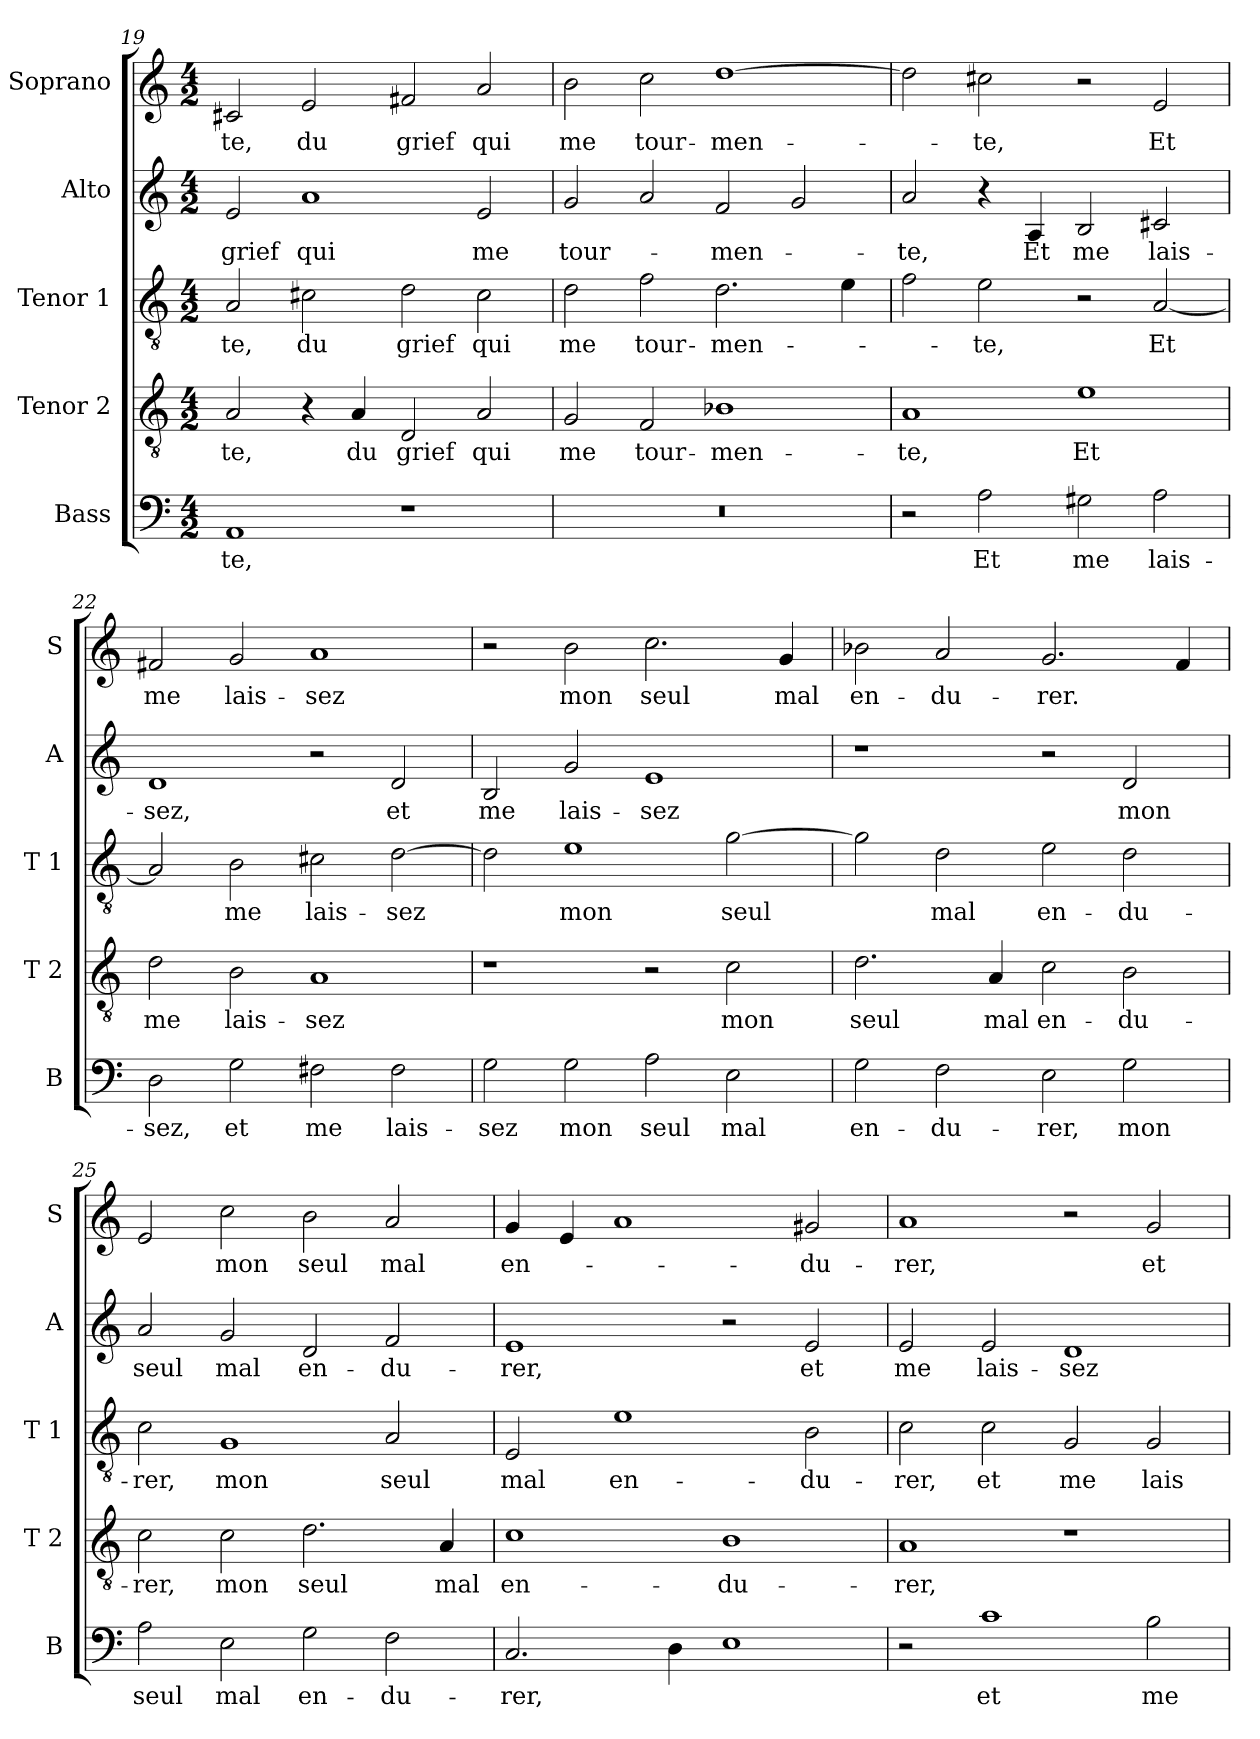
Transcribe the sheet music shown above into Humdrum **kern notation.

**kern	**text	**kern	**text	**kern	**text	**kern	**text	**kern	**text
*part5	*part5	*part4	*part4	*part3	*part3	*part2	*part2	*part1	*part1
*staff5	*staff5	*staff4	*staff4	*staff3	*staff3	*staff2	*staff2	*staff1	*staff1
*I"Bass	*	*I"Tenor 2	*	*I"Tenor 1	*	*I"Alto	*	*I"Soprano	*
*I'B	*	*I'T 2	*	*I'T 1	*	*I'A	*	*I'S	*
*clefF4	*	*clefGv2	*	*clefGv2	*	*clefG2	*	*clefG2	*
*k[]	*	*k[]	*	*k[]	*	*k[]	*	*k[]	*
*C:	*	*C:	*	*C:	*	*C:	*	*C:	*
*M4/2	*	*M4/2	*	*M4/2	*	*M4/2	*	*M4/2	*
=19	=19	=19	=19	=19	=19	=19	=19	=19	=19
!	!LO:LY:b	!	!LO:LY:b	!	!LO:LY:b	!	!LO:LY:b	!	!LO:LY:b
1AA	-te,	2A/	-te,	2A/	-te,	2e/	grief	2c#X/	-te,
!	!	!	!	!	!LO:LY:b	!	!LO:LY:b	!	!LO:LY:b
.	.	4r	.	2c#X\	du	1a	qui	2e/	du
!	!	!	!LO:LY:b	!	!	!	!	!	!
.	.	4A/	du	.	.	.	.	.	.
!	!	!	!LO:LY:b	!	!LO:LY:b	!	!	!	!LO:LY:b
1r	.	2D/	grief	2d\	grief	.	.	2f#X/	grief
!	!	!	!LO:LY:b	!	!LO:LY:b	!	!LO:LY:b	!	!LO:LY:b
.	.	2A/	qui	2c#\	qui	2e/	me	2a/	qui
=20	=20	=20	=20	=20	=20	=20	=20	=20	=20
!	!	!	!LO:LY:b	!	!LO:LY:b	!	!LO:LY:b	!	!LO:LY:b
0r	.	2G/	me	2d\	me	2g/	tour-	2b\	me
!	!	!	!LO:LY:b	!	!LO:LY:b	!	!	!	!LO:LY:b
.	.	2F/	tour-	2f\	tour-	2a/	.	2cc\	tour-
!	!	!	!LO:LY:b	!	!LO:LY:b	!	!LO:LY:b	!	!LO:LY:b
.	.	1B-X	-men-	2.d\	-men-	2f/	-men-	[1dd	-men-
.	.	.	.	.	.	2g/	.	.	.
.	.	.	.	4e\	.	.	.	.	.
!!LO:LB:g=z
=21	=21	=21	=21	=21	=21	=21	=21	=21	=21
!	!	!	!LO:LY:b	!	!	!	!LO:LY:b	!	!
2r	.	1A	-te,	2f\	.	2a/	-te,	2dd\]	.
!	!LO:LY:b	!	!	!	!LO:LY:b	!	!	!	!LO:LY:b
2A\	Et	.	.	2e\	-te,	4r	.	2cc#X\	-te,
!	!	!	!	!	!	!	!LO:LY:b	!	!
.	.	.	.	.	.	4A/	Et	.	.
!	!LO:LY:b	!	!LO:LY:b	!	!	!	!LO:LY:b	!	!
2G#X\	me	1e	Et	2r	.	2B/	me	2r	.
!	!LO:LY:b	!	!	!	!LO:LY:b	!	!LO:LY:b	!	!LO:LY:b
2A\	lais-	.	.	[2A/	Et	2c#X/	lais-	2e/	Et
=22	=22	=22	=22	=22	=22	=22	=22	=22	=22
!	!LO:LY:b	!	!LO:LY:b	!	!	!	!LO:LY:b	!	!LO:LY:b
2D\	-sez,	2d\	me	2A/]	.	1d	-sez,	2f#X/	me
!	!LO:LY:b	!	!LO:LY:b	!	!LO:LY:b	!	!	!	!LO:LY:b
2G\	et	2B\	lais-	2B\	me	.	.	2g/	lais-
!	!LO:LY:b	!	!LO:LY:b	!	!LO:LY:b	!	!	!	!LO:LY:b
2F#X\	me	1A	-sez	2c#X\	lais-	2r	.	1a	-sez
!	!LO:LY:b	!	!	!	!LO:LY:b	!	!LO:LY:b	!	!
2F#\	lais-	.	.	[2d\	-sez	2d/	et	.	.
=23	=23	=23	=23	=23	=23	=23	=23	=23	=23
!	!LO:LY:b	!	!	!	!	!	!LO:LY:b	!	!
2G\	-sez	1r	.	2d\]	.	2B/	me	2r	.
!	!LO:LY:b	!	!	!	!LO:LY:b	!	!LO:LY:b	!	!LO:LY:b
2G\	mon	.	.	1e	mon	2g/	lais-	2b\	mon
!	!LO:LY:b	!	!	!	!	!	!LO:LY:b	!	!LO:LY:b
2A\	seul	2r	.	.	.	1e	-sez	2.cc\	seul
!	!LO:LY:b	!	!LO:LY:b	!	!LO:LY:b	!	!	!	!
2E\	mal	2c\	mon	[2g\	seul	.	.	.	.
!	!	!	!	!	!	!	!	!	!LO:LY:b
.	.	.	.	.	.	.	.	4g/	mal
=24	=24	=24	=24	=24	=24	=24	=24	=24	=24
!	!LO:LY:b	!	!LO:LY:b	!	!	!	!	!	!LO:LY:b
2G\	en-	2.d\	seul	2g\]	.	1r	.	2b-X\	en-
!	!LO:LY:b	!	!	!	!LO:LY:b	!	!	!	!LO:LY:b
2F\	-du-	.	.	2d\	mal	.	.	2a/	-du-
!	!	!	!LO:LY:b	!	!	!	!	!	!
.	.	4A/	mal	.	.	.	.	.	.
!	!LO:LY:b	!	!LO:LY:b	!	!LO:LY:b	!	!	!	!LO:LY:b
2E\	-rer,	2c\	en-	2e\	en-	2r	.	2.g/	-rer.
!	!LO:LY:b	!	!LO:LY:b	!	!LO:LY:b	!	!LO:LY:b	!	!
2G\	mon	2B\	-du-	2d\	-du-	2d/	mon	.	.
.	.	.	.	.	.	.	.	4f/	.
!!LO:PB:g=z
=25	=25	=25	=25	=25	=25	=25	=25	=25	=25
!	!LO:LY:b	!	!LO:LY:b	!	!LO:LY:b	!	!LO:LY:b	!	!
2A\	seul	2c\	-rer,	2c\	-rer,	2a/	seul	2e/	.
!	!LO:LY:b	!	!LO:LY:b	!	!LO:LY:b	!	!LO:LY:b	!	!LO:LY:b
2E\	mal	2c\	mon	1G	mon	2g/	mal	2cc\	mon
!	!LO:LY:b	!	!LO:LY:b	!	!	!	!LO:LY:b	!	!LO:LY:b
2G\	en-	2.d\	seul	.	.	2d/	en-	2b\	seul
!	!LO:LY:b	!	!	!	!LO:LY:b	!	!LO:LY:b	!	!LO:LY:b
2F\	-du-	.	.	2A/	seul	2f/	-du-	2a/	mal
!	!	!	!LO:LY:b	!	!	!	!	!	!
.	.	4A/	mal	.	.	.	.	.	.
=26	=26	=26	=26	=26	=26	=26	=26	=26	=26
!	!LO:LY:b	!	!LO:LY:b	!	!LO:LY:b	!	!LO:LY:b	!	!LO:LY:b
2.C/	-rer,	1c	en-	2E/	mal	1e	-rer,	4g/	en-
.	.	.	.	.	.	.	.	4e/	.
!	!	!	!	!	!LO:LY:b	!	!	!	!
.	.	.	.	1e	en-	.	.	1a	.
4D\	.	.	.	.	.	.	.	.	.
!	!	!	!LO:LY:b	!	!	!	!	!	!
1E	.	1B	-du-	.	.	2r	.	.	.
!	!	!	!	!	!LO:LY:b	!	!LO:LY:b	!	!LO:LY:b
.	.	.	.	2B\	-du-	2e/	et	2g#X/	-du-
=27	=27	=27	=27	=27	=27	=27	=27	=27	=27
!	!	!	!LO:LY:b	!	!LO:LY:b	!	!LO:LY:b	!	!LO:LY:b
2r	.	1A	-rer,	2c\	-rer,	2e/	me	1a	-rer,
!	!LO:LY:b	!	!	!	!LO:LY:b	!	!LO:LY:b	!	!
1c	et	.	.	2c\	et	2e/	lais-	.	.
!	!	!	!	!	!LO:LY:b	!	!LO:LY:b	!	!
.	.	1r	.	2G/	me	1d	-sez	2r	.
!	!LO:LY:b	!	!	!	!LO:LY:b	!	!	!	!LO:LY:b
2B\	me	.	.	2G/	lais-	.	.	2g/	et
=	=	=	=	=	=	=	=	=	=
*-	*-	*-	*-	*-	*-	*-	*-	*-	*-
